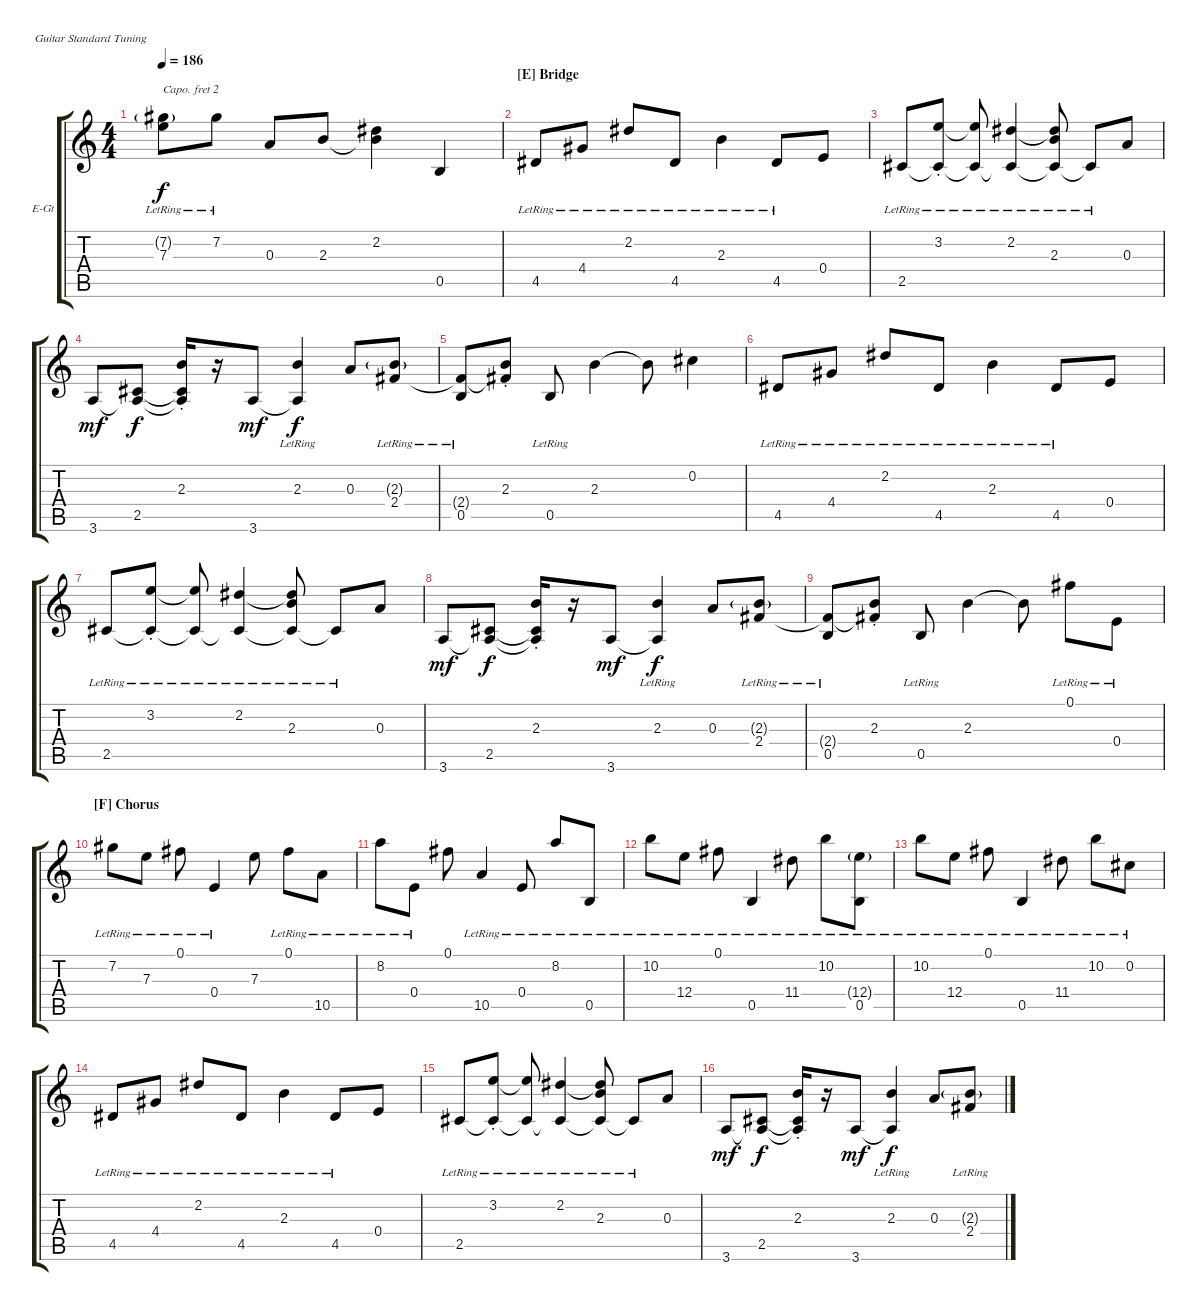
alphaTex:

\bracketExtendMode groupsimilarinstruments
\firstSystemTrackNameOrientation horizontal
\otherSystemsTrackNameOrientation horizontal
\track ("Johnny" "E-Gt") {mute instrument electricguitarclean}
\staff {score tabs}
\capo 2
\tuning (E4 B3 G3 D3 A2 E2)
\ts (4 4)
\tempo 186
\clef g2
\ks c
(7.2{g} 7.3{lr}).8{dy f} 7.2{lr}.8 0.3.8 2.3.8 (2.2 2.3{t}).4 0.5.4 |
\section ("E" "Bridge")
4.5{lr}.8 4.4{lr}.8 2.2{lr}.8 4.5{lr}.8 2.3{lr}.4 4.5{lr}.8 0.4.8 |
2.5{lr}.8 (3.2{st} 2.5{lr t}).8 (3.2{t} 2.5{lr t}).8 (2.2 2.5{lr t}).4 (2.2{t} 2.3 2.5{lr t}).8 2.5{lr t}.8 0.3.8 |
3.6.8{dy mf} (2.5 3.6{t}).8{dy f} (2.3{st} 2.5{t} 3.6{t}).16 r.16 3.6.8{dy mf} (2.3{lr} 3.6{t}).4{dy f} 0.3.8 (2.3{g lr} 2.4).8 |
(0.5{lr} 2.4{t}).8 (2.3{st} 2.4{t}).8 0.5{lr}.8 2.3.4 2.3{t}.8 0.2.4 |
4.5{lr}.8 4.4{lr}.8 2.2{lr}.8 4.5{lr}.8 2.3{lr}.4 4.5{lr}.8 0.4.8 |
2.5{lr}.8 (3.2{st} 2.5{lr t}).8 (3.2{t} 2.5{lr t}).8 (2.2 2.5{lr t}).4 (2.2{t} 2.3 2.5{lr t}).8 2.5{lr t}.8 0.3.8 |
3.6.8{dy mf} (2.5 3.6{t}).8{dy f} (2.3{st} 2.5{t} 3.6{t}).16 r.16 3.6.8{dy mf} (2.3{lr} 3.6{t}).4{dy f} 0.3.8 (2.3{g lr} 2.4).8 |
(0.5{lr} 2.4{t}).8 (2.3{st} 2.4{t}).8 0.5{lr}.8 2.3.4 2.3{t}.8 0.1{lr}.8 0.4{lr}.8 |
\section ("F" "Chorus")
7.2{lr}.8 7.3{lr}.8 0.1{lr}.8 0.4{lr}.4 7.3.8 0.1{lr}.8 10.5{lr}.8 |
8.2{lr}.8 0.4{lr}.8 0.1.8 10.5{lr}.4 0.4{lr}.8 8.2{lr}.8 0.5{lr}.8 |
10.2{lr}.8 12.4{lr}.8 0.1{lr}.8 0.5{lr}.4 11.4{lr}.8 10.2{lr}.8 (12.4{g lr} 0.5{lr}).8 |
10.2{lr}.8 12.4{lr}.8 0.1{lr}.8 0.5{lr}.4 11.4{lr}.8 10.2{lr}.8 0.2{lr}.8 |
4.5{lr}.8 4.4{lr}.8 2.2{lr}.8 4.5{lr}.8 2.3{lr}.4 4.5{lr}.8 0.4.8 |
2.5{lr}.8 (3.2{st} 2.5{lr t}).8 (3.2{t} 2.5{lr t}).8 (2.2 2.5{lr t}).4 (2.2{t} 2.3 2.5{lr t}).8 2.5{lr t}.8 0.3.8 |
3.6.8{dy mf} (2.5 3.6{t}).8{dy f} (2.3{st} 2.5{t} 3.6{t}).16 r.16 3.6.8{dy mf} (2.3{lr} 3.6{t}).4{dy f} 0.3.8 (2.3{g lr} 2.4).8
